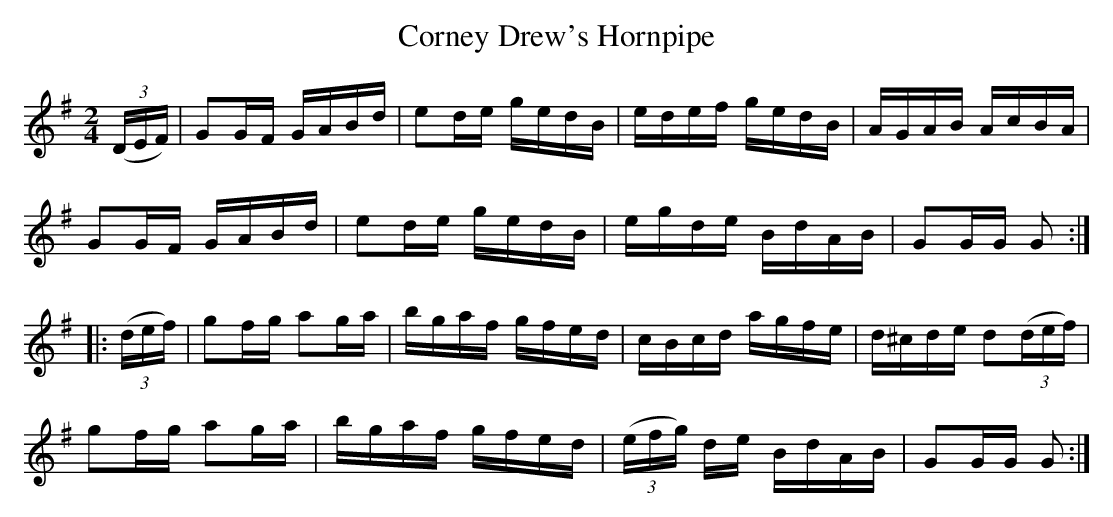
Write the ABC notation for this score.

X:1
T: Corney Drew's Hornpipe
M: 2/4
L: 1/16
K: G
   ((3DEF) | G2GF GABd | e2de gedB |     edef   gedB | AGAB     AcBA   |
             G2GF GABd | e2de gedB |     egde   BdAB | G2GG      G2   :|
|: ((3def) | g2fg a2ga | bgaf gfed |     cBcd   agfe | d^cde d2((3def) |
             g2fg a2ga | bgaf gfed | ((3efg) de BdAB | G2GG      G2   :|
